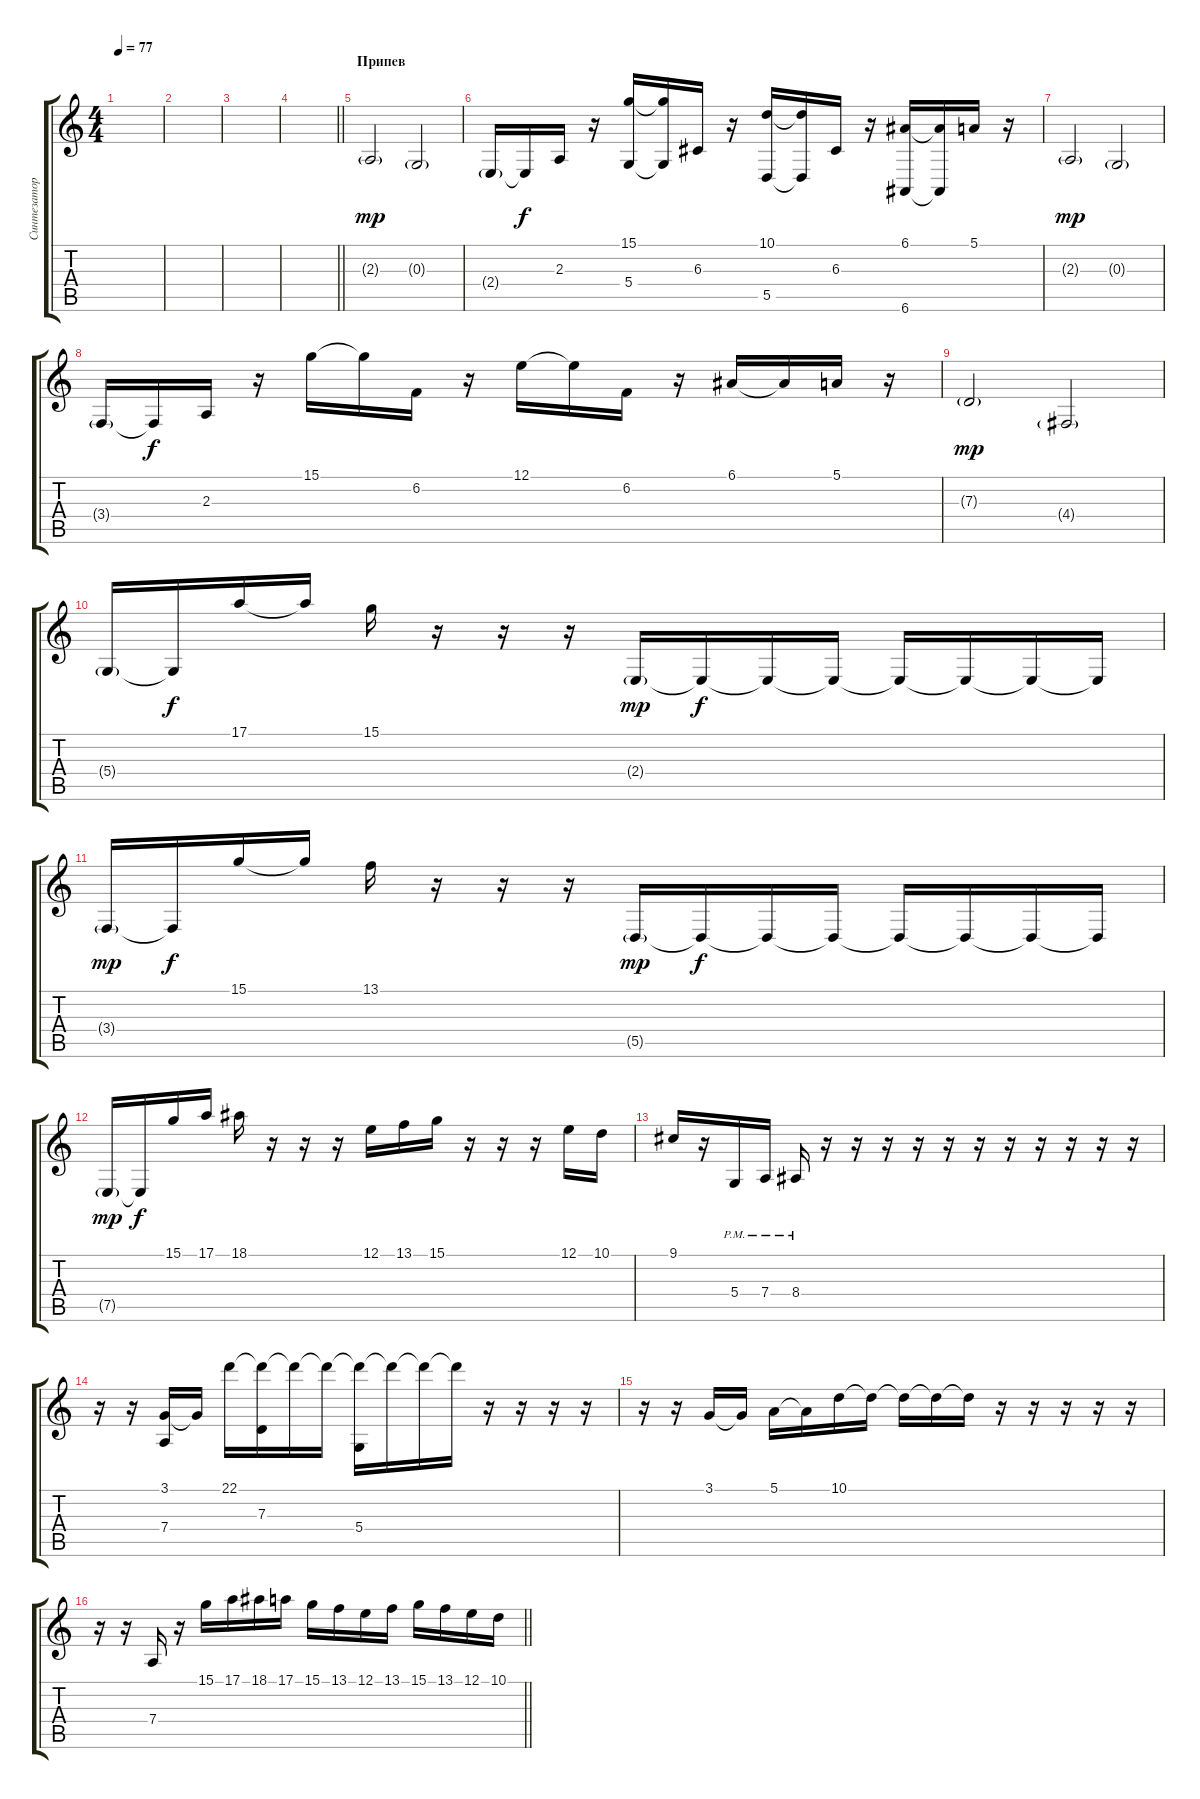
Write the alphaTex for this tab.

\track ("Синтезатор" "Синтезатор") {instrument stringensemble1}
\staff {score tabs}
\tuning (E4 B3 G3 D3 A2 E2) {hide}
\ts (4 4)
\tempo 77
\clef g2
\ks c
|
|
|
\barLineRight lightlight
|
\section ("" "Припев")
2.3{g}.2{dy mp volume 13 instrument stringensemble1} 0.3{g}.2 |
2.4{g}.16 2.4{t}.16{dy f} 2.3.16 r.16 (15.1 5.4).16 (15.1{t} 5.4{t}).16 6.3.16 r.16 (10.1 5.5).16 (10.1{t} 5.5{t}).16 6.3.16 r.16 (6.1 6.6).16 (6.1{t} 6.6{t}).16 5.1.16 r.16 |
2.3{g}.2{dy mp volume 13 instrument stringensemble1} 0.3{g}.2 |
3.4{g}.16 3.4{t}.16{dy f} 2.3.16 r.16 15.1.16 15.1{t}.16 6.2.16 r.16 12.1.16 12.1{t}.16 6.2.16 r.16 6.1.16 6.1{t}.16 5.1.16 r.16 |
7.3{g}.2{dy mp} 4.4{g}.2 |
5.4{g}.16 5.4{t}.16{dy f} 17.1.16 17.1{t}.16 15.1.16 r.16 r.16 r.16 2.4{g}.16{dy mp} 2.4{t}.16{dy f} 2.4{t}.16 2.4{t}.16 2.4{t}.16 2.4{t}.16 2.4{t}.16 2.4{t}.16 |
3.4{g}.16{dy mp} 3.4{t}.16{dy f} 15.1.16 15.1{t}.16 13.1.16 r.16 r.16 r.16 5.5{g}.16{dy mp} 5.5{t}.16{dy f} 5.5{t}.16 5.5{t}.16 5.5{t}.16 5.5{t}.16 5.5{t}.16 5.5{t}.16 |
7.5{g}.16{dy mp} 7.5{t}.16{dy f} 15.1.16 17.1.16 18.1.16 r.16 r.16 r.16 12.1.16 13.1.16 15.1.16 r.16 r.16 r.16 12.1.16 10.1.16 |
9.1.16 r.16 5.4{pm}.16 7.4{pm}.16 8.4{pm}.16 r.16 r.16 r.16 r.16 r.16 r.16 r.16 r.16 r.16 r.16 r.16 |
r.16 r.16 (3.1 7.4).16 3.1{t}.16 22.1.16 (22.1{t} 7.3).16 22.1{t}.16 22.1{t}.16 (22.1{t} 5.4).16 22.1{t}.16 22.1{t}.16 22.1{t}.16 r.16 r.16 r.16 r.16 |
r.16 r.16 3.1.16 3.1{t}.16 5.1.16 5.1{t}.16 10.1.16 10.1{t}.16 10.1{t}.16 10.1{t}.16 10.1{t}.16 r.16 r.16 r.16 r.16 r.16 |
\barLineRight lightlight
r.16 r.16 7.4.16 r.16 15.1.16 17.1.16 18.1.16 17.1.16 15.1.16 13.1.16 12.1.16 13.1.16 15.1.16 13.1.16 12.1.16 10.1.16
